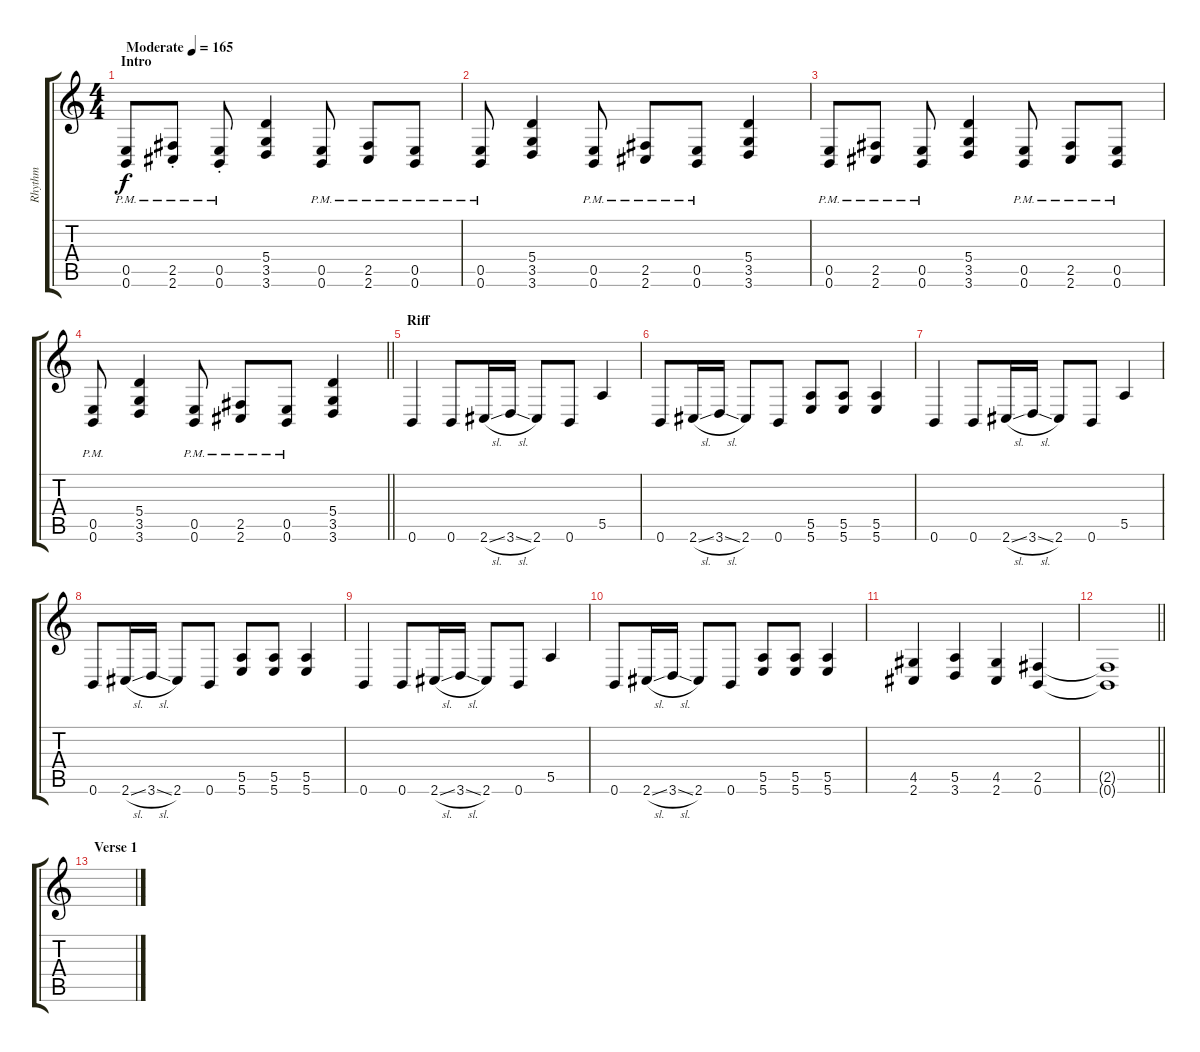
\track ("Rhythm" "Rhythm") {instrument distortionguitar}
\staff {score tabs}
\tuning (B3 Gb3 D3 A2 E2 B1) {hide}
\ts (4 4)
\section ("" "Intro")
\tempo (165 "Moderate")
\clef g2
\ks c
(0.5{pm} 0.6{pm}).8{dy f instrument distortionguitar} (2.5{pm st} 2.6{pm}).8 (0.5{pm st} 0.6{pm}).8 (5.4 3.5 3.6).4 (0.5{pm} 0.6{pm}).8 (2.5{pm} 2.6{pm}).8 (0.5{pm} 0.6{pm}).8 |
(0.5{pm} 0.6{pm}).8 (5.4 3.5 3.6).4 (0.5{pm} 0.6{pm}).8 (2.5{pm} 2.6{pm}).8 (0.5{pm} 0.6{pm}).8 (5.4 3.5 3.6).4 |
(0.5{pm} 0.6{pm}).8 (2.5{pm} 2.6{pm}).8 (0.5{pm} 0.6{pm}).8 (5.4 3.5 3.6).4 (0.5{pm} 0.6{pm}).8 (2.5{pm} 2.6{pm}).8 (0.5{pm} 0.6{pm}).8 |
\barLineRight lightlight
(0.5{pm} 0.6{pm}).8 (5.4 3.5 3.6).4 (0.5{pm} 0.6{pm}).8 (2.5{pm} 2.6{pm}).8 (0.5{pm} 0.6{pm}).8 (5.4 3.5 3.6).4 |
\section ("" "Riff")
0.6.4 0.6.8 2.6{sl}.16 3.6{sl}.16 2.6.8 0.6.8 5.5.4 |
0.6.8 2.6{sl}.16 3.6{sl}.16 2.6.8 0.6.8 (5.5 5.6).8 (5.5 5.6).8 (5.5 5.6).4 |
0.6.4 0.6.8 2.6{sl}.16 3.6{sl}.16 2.6.8 0.6.8 5.5.4 |
0.6.8 2.6{sl}.16 3.6{sl}.16 2.6.8 0.6.8 (5.5 5.6).8 (5.5 5.6).8 (5.5 5.6).4 |
0.6.4 0.6.8 2.6{sl}.16 3.6{sl}.16 2.6.8 0.6.8 5.5.4 |
0.6.8 2.6{sl}.16 3.6{sl}.16 2.6.8 0.6.8 (5.5 5.6).8 (5.5 5.6).8 (5.5 5.6).4 |
(4.5 2.6).4 (5.5 3.6).4 (4.5 2.6).4 (2.5 0.6).4 |
\barLineRight lightlight
(2.5{t} 0.6{t}).1{volume 9} |
\section ("" "Verse 1 ")
